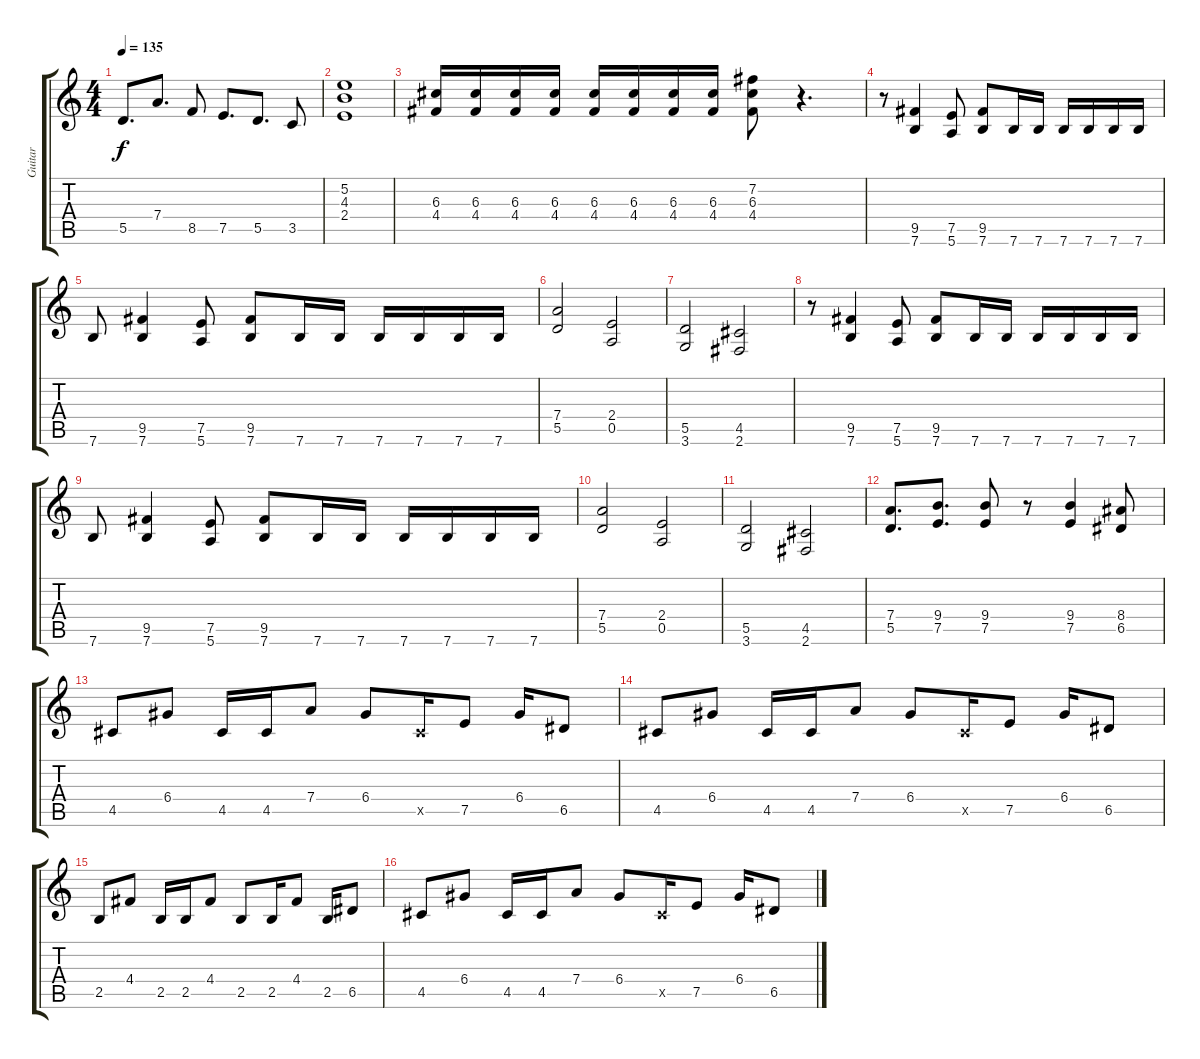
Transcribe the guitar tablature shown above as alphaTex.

\track ("Guitar " "Guitar ") {instrument overdrivenguitar}
\staff {score tabs}
\tuning (E4 B3 G3 D3 A2 E2) {hide}
\ts (4 4)
\tempo 135
\clef g2
\ks c
5.5.8{d dy f} 7.4.8{d} 8.5.8 7.5.8{d} 5.5.8{d} 3.5.8 |
(5.2 4.3 2.4).1 |
(6.3 4.4).16 (6.3 4.4).16 (6.3 4.4).16 (6.3 4.4).16 (6.3 4.4).16 (6.3 4.4).16 (6.3 4.4).16 (6.3 4.4).16 (7.2 6.3 4.4).8 r.4{d} |
r.8 (9.5 7.6).4 (7.5 5.6).8 (9.5 7.6).8 7.6.16 7.6.16 7.6.16 7.6.16 7.6.16 7.6.16 |
7.6.8 (9.5 7.6).4 (7.5 5.6).8 (9.5 7.6).8 7.6.16 7.6.16 7.6.16 7.6.16 7.6.16 7.6.16 |
(7.4 5.5).2 (2.4 0.5).2 |
(5.5 3.6).2 (4.5 2.6).2 |
r.8 (9.5 7.6).4 (7.5 5.6).8 (9.5 7.6).8 7.6.16 7.6.16 7.6.16 7.6.16 7.6.16 7.6.16 |
7.6.8 (9.5 7.6).4 (7.5 5.6).8 (9.5 7.6).8 7.6.16 7.6.16 7.6.16 7.6.16 7.6.16 7.6.16 |
(7.4 5.5).2 (2.4 0.5).2 |
(5.5 3.6).2 (4.5 2.6).2 |
(7.4 5.5).8{d} (9.4 7.5).8{d} (9.4 7.5).8 r.8 (9.4 7.5).4 (8.4 6.5).8 |
4.5.8{volume 8} 6.4.8 4.5.16 4.5.16 7.4.8 6.4.8 4.5{x}.16 7.5.8 6.4.16 6.5.8 |
4.5.8 6.4.8 4.5.16 4.5.16 7.4.8 6.4.8 4.5{x}.16 7.5.8 6.4.16 6.5.8 |
2.5.8 4.4.8 2.5.16 2.5.16 4.4.8 2.5.8 2.5.16 4.4.8 2.5.16 6.5.8 |
4.5.8 6.4.8 4.5.16 4.5.16 7.4.8 6.4.8 4.5{x}.16 7.5.8 6.4.16 6.5.8
